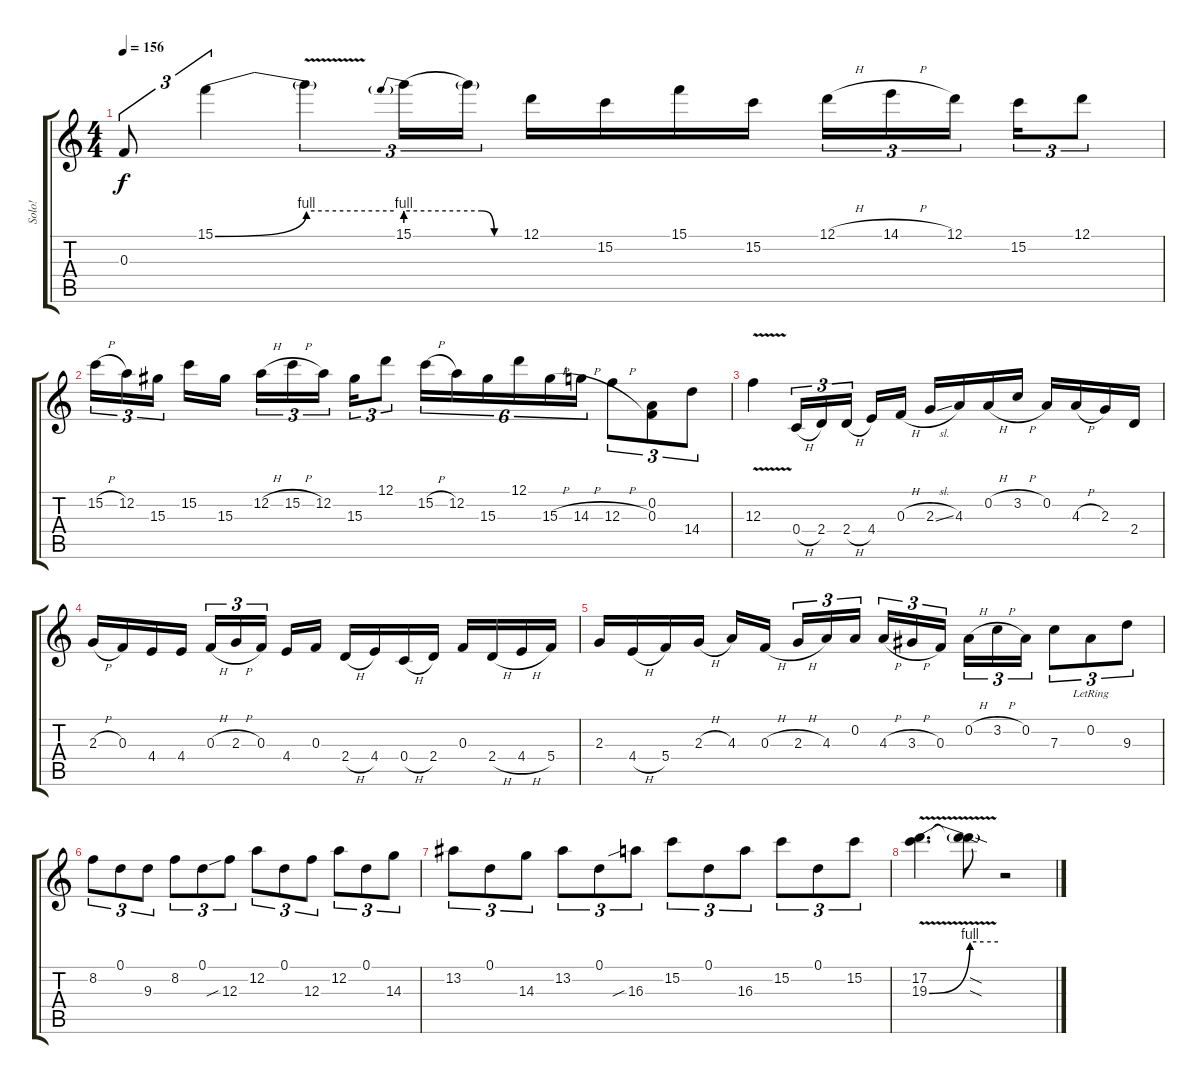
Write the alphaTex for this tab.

\track ("Solo!" "Solo!") {instrument distortionguitar}
\staff {score tabs}
\tuning (D4 A3 F3 C3 G2 D2) {hide}
\ts (4 4)
\tempo 156
\clef g2
\ks c
0.3.8{tu (3 2) dy f} 15.1{be (bend 0 0 60 4)}.4{tu (3 2)} 15.1{be (hold 0 4 60 4) v t}.4{tu (3 2)} 15.1{be (prebend 0 4 60 4)}.16{tu (3 2)} 15.1{be (custom 0 4 15 4 30 0 60 0) t}.16{tu (3 2)} 12.1.16 15.2.16 15.1.16 15.2.16 12.1{h}.16{tu (3 2)} 14.1{h}.16{tu (3 2)} 12.1.16{tu (3 2)} 15.2.16{tu (3 2)} 12.1.8{tu (3 2)} |
15.2{h}.16{tu (3 2)} 12.2.16{tu (3 2)} 15.3.16{tu (3 2) beam splitsecondary} 15.2.16 15.3.16 12.2{h}.16{tu (3 2)} 15.2{h}.16{tu (3 2)} 12.2.16{tu (3 2)} 15.3.16{tu (3 2)} 12.1.8{tu (3 2)} 15.2{h}.16{tu (6 4)} 12.2.16{tu (6 4)} 15.3.16{tu (6 4)} 12.1.16{tu (6 4)} 15.3{h}.16{tu (6 4)} 14.3{h}.16{tu (6 4)} 12.3{h}.8{tu (3 2)} (0.2 0.3).8{tu (3 2)} 14.4.8{tu (3 2)} |
12.3{v}.4 0.4{h}.16{tu (3 2)} 2.4.16{tu (3 2)} 2.4{h}.16{tu (3 2) beam splitsecondary} 4.4.16 0.3{h}.16 2.3{sl}.16 4.3.16 0.2{h}.16 3.2{h}.16 0.2.16 4.3{h}.16 2.3.16 2.4.16 |
2.3{h}.16 0.3.16 4.4.16 4.4.16 0.3{h}.16{tu (3 2)} 2.3{h}.16{tu (3 2)} 0.3.16{tu (3 2) beam splitsecondary} 4.4.16 0.3.16 2.4{h}.16 4.4.16 0.4{h}.16 2.4.16 0.3.16 2.4{h}.16 4.4{h}.16 5.4.16 |
2.3.16 4.4{h}.16 5.4.16 2.3{h}.16 4.3.16 0.3{h}.16{beam splitsecondary} 2.3{h}.16{tu (3 2)} 4.3.16{tu (3 2)} 0.2.16{tu (3 2)} 4.3{h}.16{tu (3 2)} 3.3{h}.16{tu (3 2)} 0.3.16{tu (3 2) beam splitsecondary} 0.2{h}.16{tu (3 2)} 3.2{h}.16{tu (3 2)} 0.2.16{tu (3 2)} 7.3.8{tu (3 2)} 0.2{lr}.8{tu (3 2)} 9.3.8{tu (3 2)} |
8.2.8{tu (3 2)} 0.1.8{tu (3 2)} 9.3.8{tu (3 2)} 8.2.8{tu (3 2)} 0.1.8{tu (3 2)} 12.3{sib}.8{tu (3 2)} 12.2.8{tu (3 2)} 0.1.8{tu (3 2)} 12.3.8{tu (3 2)} 12.2.8{tu (3 2)} 0.1.8{tu (3 2)} 14.3.8{tu (3 2)} |
13.2.8{tu (3 2)} 0.1.8{tu (3 2)} 14.3.8{tu (3 2)} 13.2.8{tu (3 2)} 0.1.8{tu (3 2)} 16.3{sib}.8{tu (3 2)} 15.2.8{tu (3 2)} 0.1.8{tu (3 2)} 16.3.8{tu (3 2)} 15.2.8{tu (3 2)} 0.1.8{tu (3 2)} 15.2.8{tu (3 2)} |
(17.2{v} 19.3{be (bend 0 0 60 4) v}).4{d} (17.2{sod t} 19.3{be (hold 0 4 60 4) sod t}).8 r.2
